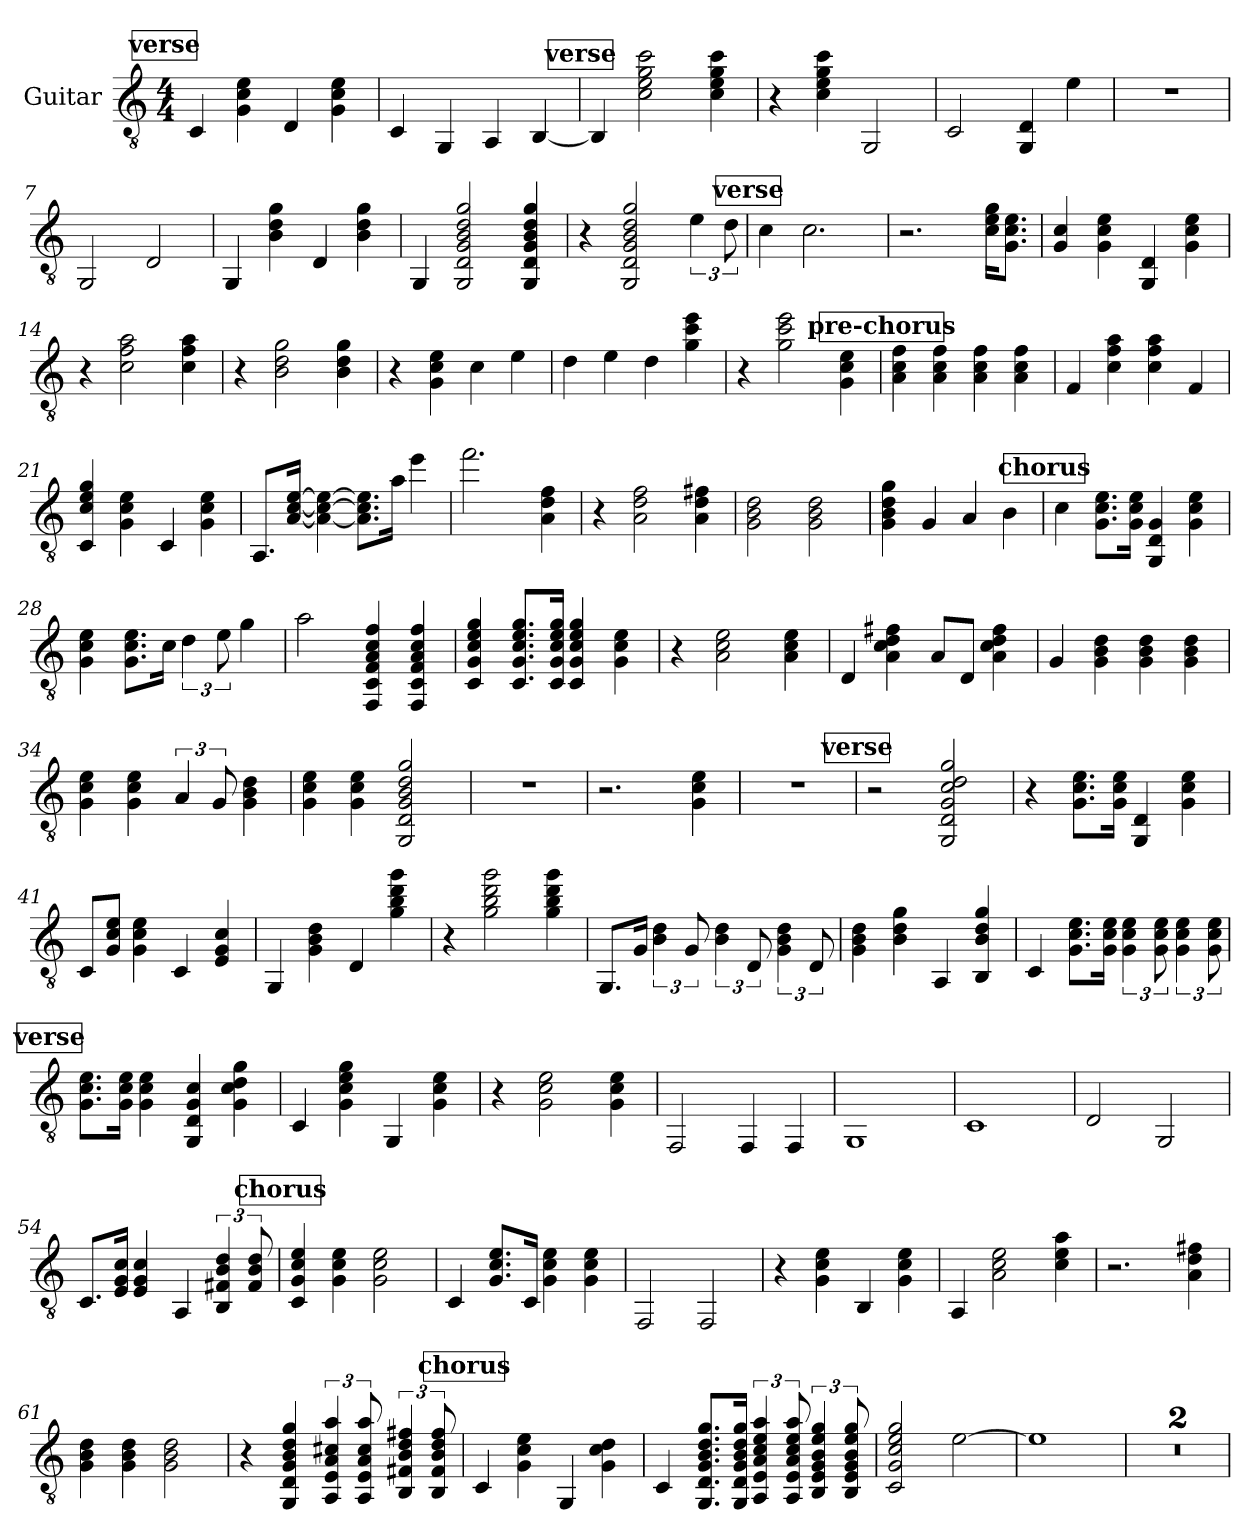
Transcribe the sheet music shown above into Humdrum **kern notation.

**kern
*part1
*staff1
*I"Guitar
*clefGv2
*k[]
*M4/4
*MM136
!!LO:REH:place=s1:a:B:cj:fs=14:t=verse
=1X
4C/
4G\ 4c\ 4e\
4D/
4G\ 4c\ 4e\
=2
4C/
4GG/
4AA/
[4BB/
!!LO:REH:place=s1:a:B:cj:fs=14:t=verse
=3
4BB/]
2c\ 2e\ 2g\ 2cc\
4c\ 4e\ 4g\ 4cc\
=4
4r
4c\ 4e\ 4g\ 4cc\
2GG/
=5
2C/
4GG/ 4D/
4e\
=6
1r
=7
2GG/
2D/
!!LO:LB:g=z
=8
4GG/
4B\ 4d\ 4g\
4D/
4B\ 4d\ 4g\
=9
4GG/
2GG/ 2D/ 2G/ 2B/ 2d/ 2g/
4GG/ 4D/ 4G/ 4B/ 4d/ 4g/
=10
4r
2GG/ 2D/ 2G/ 2B/ 2d/ 2g/
6e\
12d\
!!LO:REH:place=s1:a:B:cj:fs=14:t=verse
=11
4c\
2.c\
=12
2.r
16c\ 16e\ 16g\KL
8.G\ 8.c\ 8.e\J
=13
4G/ 4c/
4G\ 4c\ 4e\
4GG/ 4D/
4G\ 4c\ 4e\
=14
4r
2c\ 2f\ 2a\
4c\ 4f\ 4a\
!!LO:LB:g=z
=15
4r
2B\ 2d\ 2g\
4B\ 4d\ 4g\
=16
4r
4G\ 4c\ 4e\
4c\
4e\
=17
4d\
4e\
4d\
4g\ 4cc\ 4ee\
=18
4r
2g\ 2cc\ 2ee\
4G\ 4c\ 4e\
!!LO:REH:place=s1:a:B:cj:fs=14:t=pre-chorus
=19
4A\ 4c\ 4f\
4A\ 4c\ 4f\
4A\ 4c\ 4f\
4A\ 4c\ 4f\
=20
4F/
4c\ 4f\ 4a\
4c\ 4f\ 4a\
4F/
!!LO:LB:g=z
=21
4C/ 4c/ 4e/ 4g/
4G\ 4c\ 4e\
4C/
4G\ 4c\ 4e\
=22
8.AA/L
[16A/ [16c/ [16e/Jk
4A\_ 4c\_ 4e\_
8.A\] 8.c\] 8.e\]L
16a\Jk
4ee\
=23
2.ff\
4A\ 4d\ 4f\
=24
4r
2A\ 2d\ 2f\
4A\ 4d\ 4f#X\
=25
2G\ 2B\ 2d\
2G\ 2B\ 2d\
=26
4G\ 4B\ 4d\ 4g\
4G/
4A/
4B\
!!LO:LB:g=z
!!LO:REH:place=s1:a:B:cj:fs=14:t=chorus
=27
4c\
8.G\ 8.c\ 8.e\L
16G\ 16c\ 16e\Jk
4GG/ 4D/ 4G/
4G\ 4c\ 4e\
=28
4G\ 4c\ 4e\
8.G\ 8.c\ 8.e\L
16c\Jk
6d\
12e\
4g\
=29
2a\
4FF/ 4C/ 4F/ 4A/ 4c/ 4f/
4FF/ 4C/ 4F/ 4A/ 4c/ 4f/
=30
4C/ 4G/ 4c/ 4e/ 4g/
8.C/ 8.G/ 8.c/ 8.e/ 8.g/L
16C/ 16G/ 16c/ 16e/ 16g/Jk
4C/ 4G/ 4c/ 4e/ 4g/
4G\ 4c\ 4e\
=31
4r
2A\ 2c\ 2e\
4A\ 4c\ 4e\
=32
4D/
4A\ 4c\ 4d\ 4f#X\
8A/L
8D/J
4A\ 4c\ 4d\ 4f#\
!!LO:LB:g=z
=33
4G/
4G\ 4B\ 4d\
4G\ 4B\ 4d\
4G\ 4B\ 4d\
=34
4G\ 4c\ 4e\
4G\ 4c\ 4e\
6A/
12G/
4G\ 4B\ 4d\
=35
4G\ 4c\ 4e\
4G\ 4c\ 4e\
2GG/ 2D/ 2G/ 2B/ 2d/ 2g/
=36
1r
=37
2.r
4G\ 4c\ 4e\
=38
1r
!!LO:REH:place=s1:a:B:cj:fs=14:t=verse
=39
2r
2GG/ 2D/ 2G/ 2c/ 2d/ 2g/
!!LO:LB:g=z
=40
4r
8.G\ 8.c\ 8.e\L
16G\ 16c\ 16e\Jk
4GG/ 4D/
4G\ 4c\ 4e\
=41
8C/L
8G/ 8c/ 8e/J
4G\ 4c\ 4e\
4C/
4E/ 4G/ 4c/
=42
4GG/
4G\ 4B\ 4d\
4D/
4g\ 4b\ 4dd\ 4gg\
=43
4r
2g\ 2b\ 2dd\ 2gg\
4g\ 4b\ 4dd\ 4gg\
=44
8.GG/L
16G/Jk
6B\ 6d\
12G/
6B\ 6d\
12D/
6G\ 6B\ 6d\
12D/
=45
4G\ 4B\ 4d\
4B\ 4d\ 4g\
4AA/
4BB/ 4B/ 4d/ 4g/
!!LO:LB:g=z
=46
4C/
8.G\ 8.c\ 8.e\L
16G\ 16c\ 16e\Jk
6G\ 6c\ 6e\
12G\ 12c\ 12e\
6G\ 6c\ 6e\
12G\ 12c\ 12e\
!!LO:REH:place=s1:a:B:cj:fs=14:t=verse
=47
8.G\ 8.c\ 8.e\L
16G\ 16c\ 16e\Jk
4G\ 4c\ 4e\
4GG/ 4D/ 4G/ 4c/
4G\ 4c\ 4d\ 4g\
=48
4C/
4G\ 4c\ 4e\ 4g\
4GG/
4G\ 4c\ 4e\
=49
4r
2G\ 2c\ 2e\
4G\ 4c\ 4e\
=50
2FF/
4FF/
4FF/
=51
1GG
=52
1C
!!LO:LB:g=z
=53
2D/
2GG/
=54
8.C/L
16E/ 16G/ 16c/Jk
4E/ 4G/ 4c/
4AA/
6BB/ 6F#X/ 6B/ 6d/
12F#/ 12B/ 12d/
!!LO:REH:place=s1:a:B:cj:fs=14:t=chorus
=55
4C/ 4G/ 4c/ 4e/
4G\ 4c\ 4e\
2G\ 2c\ 2e\
=56
4C/
8.G/ 8.c/ 8.e/L
16C/Jk
4G\ 4c\ 4e\
4G\ 4c\ 4e\
=57
2FF/
2FF/
=58
4r
4G\ 4c\ 4e\
4BB/
4G\ 4c\ 4e\
!!LO:PB:g=z
=59
4AA/
2A\ 2c\ 2e\
4c\ 4e\ 4a\
=60
2.r
4A\ 4d\ 4f#X\
=61
4G\ 4B\ 4d\
4G\ 4B\ 4d\
2G\ 2B\ 2d\
=62
4r
4GG/ 4D/ 4G/ 4B/ 4d/ 4g/
6AA/ 6E/ 6A/ 6c#X/ 6a/
12AA/ 12E/ 12A/ 12c#/ 12a/
6BB/ 6F#X/ 6B/ 6d/ 6f#X/
12BB/ 12F#/ 12B/ 12d/ 12f#/
!!LO:REH:place=s1:a:cj:fs=14:t=chorus
=63
4C/
4G\ 4c\ 4e\
4GG/
4G\ 4c\ 4d\
=64
4C/
8.GG/ 8.D/ 8.G/ 8.B/ 8.d/ 8.g/L
16GG/ 16D/ 16G/ 16B/ 16d/ 16g/Jk
6AA/ 6E/ 6A/ 6c/ 6e/ 6a/
12AA/ 12E/ 12A/ 12c/ 12e/ 12a/
6BB/ 6E/ 6G/ 6B/ 6e/ 6g/
12BB/ 12E/ 12G/ 12B/ 12e/ 12g/
!!LO:LB:g=z
=65
2C/ 2G/ 2c/ 2e/ 2g/
[2e\
=66
1e]
=67
1r
=68
1r
=
*-
